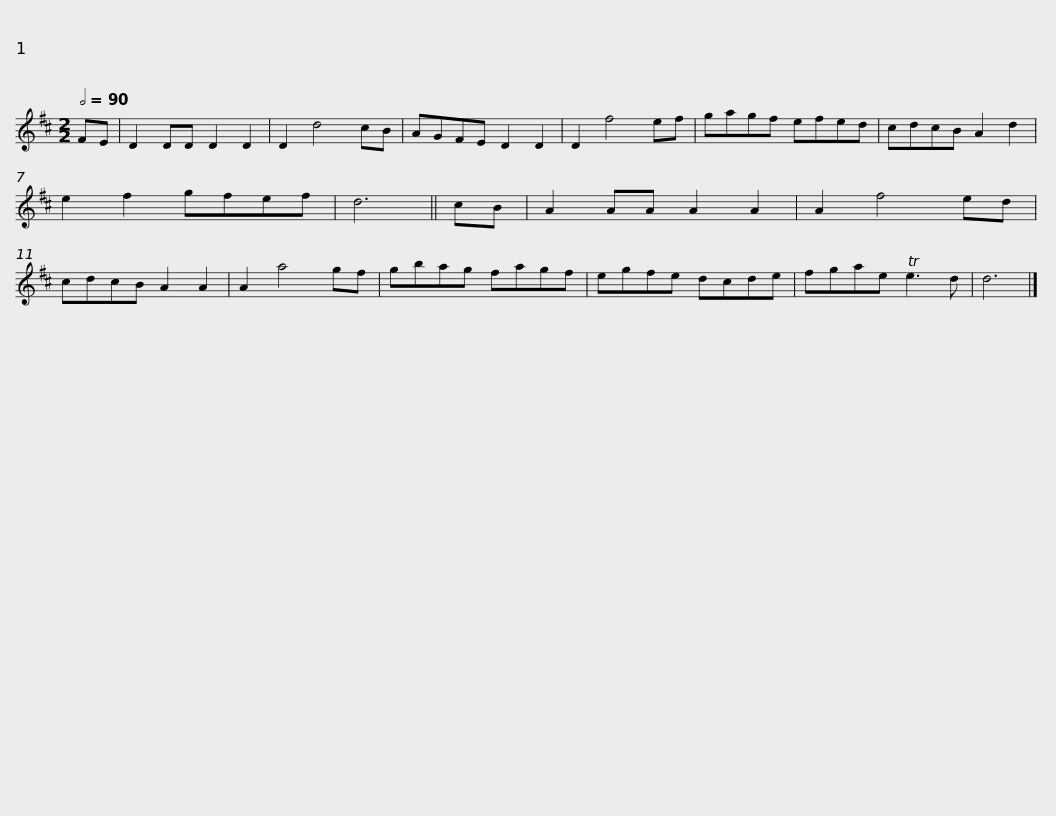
X:1
L:1/8
Q:1/2=90
M:2/2
I:linebreak $
K:D
V:1 treble
V:1
 FE | D2 DD D2 D2 | D2 d4 cB | AGFE D2 D2 | D2 f4 ef | %5
 gagf efed | cdcB A2 d2 | e2 f2 gfef |$ d6 || cB | %10
 A2 AA A2 A2 | A2 f4 ed | cdcB A2 A2 | A2 a4 gf | gbag fagf | %15
 egfe dcde |$ fgae Te3 d | d6 |] %18
